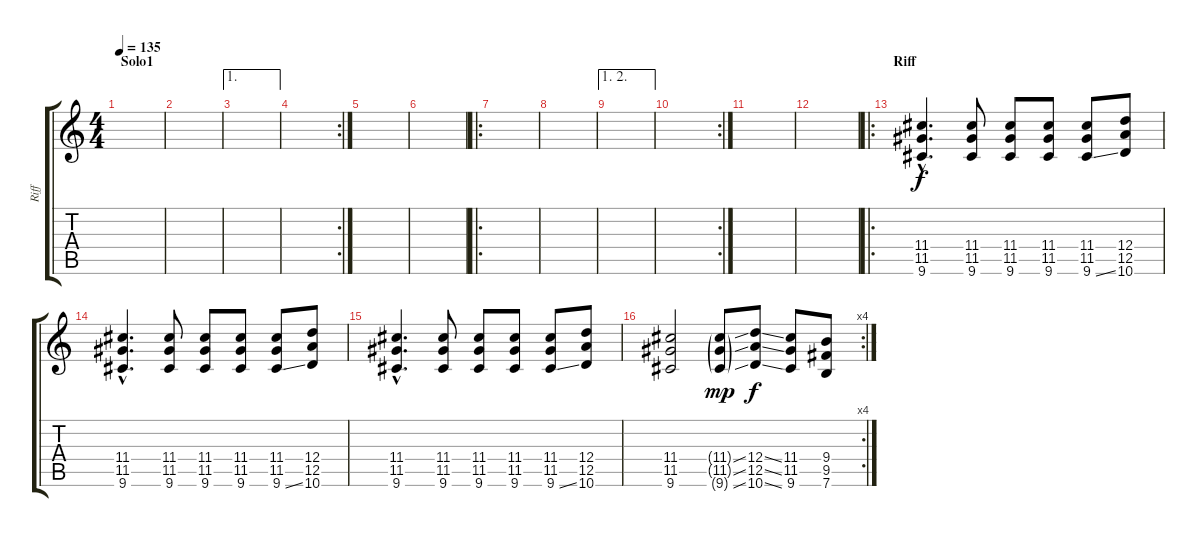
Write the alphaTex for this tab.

\track ("Riff" "Riff") {instrument overdrivenguitar}
\staff {score tabs}
\tuning (E4 B3 G3 D3 A2 E2) {hide}
\ts (4 4)
\section ("" "Solo1")
\tempo 135
\clef g2
\ks c
|
|
\ae 1
|
\rc 2
|
|
|
\ro
|
|
\ae (1 2)
|
\rc 2
|
|
|
\ro
\section ("" "Riff")
(11.4{hac} 11.5{hac} 9.6{hac}).4{d} (11.4 11.5 9.6).8 (11.4 11.5 9.6).8 (11.4 11.5 9.6).8 (11.4 11.5 9.6{ss}).8 (12.4 12.5 10.6).8 |
(11.4{hac} 11.5{hac} 9.6{hac}).4{d} (11.4 11.5 9.6).8 (11.4 11.5 9.6).8 (11.4 11.5 9.6).8 (11.4 11.5 9.6{ss}).8 (12.4 12.5 10.6).8 |
(11.4{hac} 11.5{hac} 9.6{hac}).4{d} (11.4 11.5 9.6).8 (11.4 11.5 9.6).8 (11.4 11.5 9.6).8 (11.4 11.5 9.6{ss}).8 (12.4 12.5 10.6).8 |
\rc 4
(11.4 11.5 9.6).2 (11.4{ss g} 11.5{ss g} 9.6{ss g}).8{dy mp} (12.4{ss} 12.5{ss} 10.6{ss}).8{dy f} (11.4 11.5 9.6).8 (9.4 9.5 7.6).8
